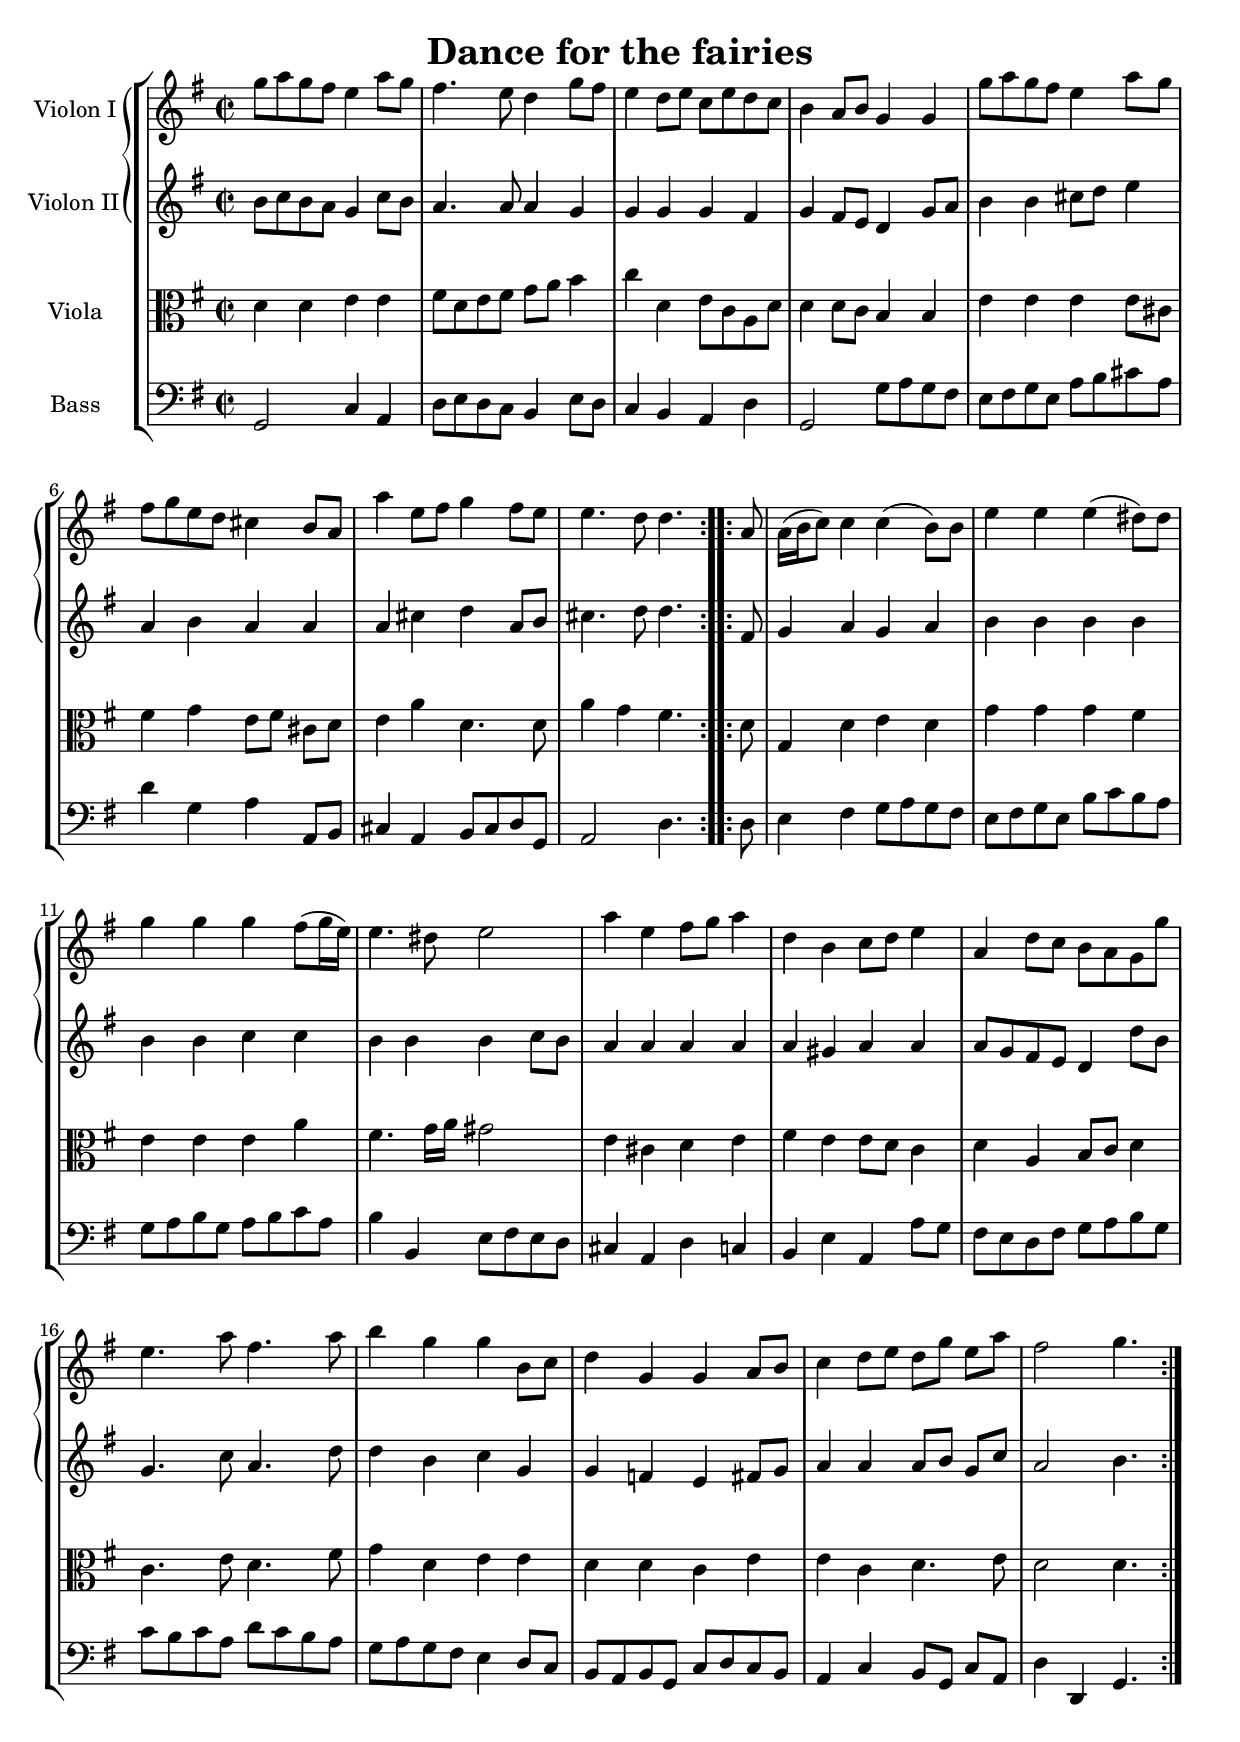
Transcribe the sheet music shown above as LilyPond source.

\version "2.18.2"

breaks = {}

#(set-global-staff-size 20)

\paper {
  #(set-paper-size "a4")
  print-page-number = ##f
  between-system-padding = #0.1
  between-system-space = #0.1
  ragged-last-bottom = ##f
  ragged-bottom = ##f
}

\version "2.18.2"

\header {
  title = "Dance for the fairies"
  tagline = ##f
}

global = {
  \key g \major
  \time 2/2
}

violinI = \relative c''' {
  \global
  
  \repeat volta 2 {
    g8 a g fis e4 a8 g
    fis4. e8 d4 g8 fis
    e4 d8 e c e d c
    b4 a8 b g4 g
    g'8 a g fis e4 a8 g
    
    fis g e d cis4 b8 a
    a'4 e8 fis g4 fis8 e
    e4. d8 d4.
  }
  \repeat volta 2 {
    a8 a16( b c8) c4 c( b8) b
    e4 e e( dis8) dis
    
    g4 g g fis8( g16 e)
    e4. dis8 e2
    a4 e fis8 g a4
    d,4 b c8 d e4
    a,4 d8 c b a g g'
    
    e4. a8 fis4. a8
    b4 g g b,8 c
    d4 g, g a8 b
    c4 d8 e d[ g] e a
    fis2 g4.
  }
}

violinII = \relative c'' {
  \global
  
  \repeat volta 2 {
    b8 c b a g4 c8 b
    a4. a8 a4 g
    g g g fis
    g fis8 e d4 g8 a
    b4 b cis8 d e4
    
    a, b a a
    a cis d a8 b
    cis4. d8 d4.
  }
  \repeat volta 2 {
    fis,8 g4 a g a
    b b b b
    b b c c
    b b b c8 b
    a4 a a a
    a gis a a
    a8 g fis e d4 d'8 b
    
    g4. c8 a4. d8
    d4 b c g
    g f e fis8 g
    a4 a a8[ b] g c
    a2 b4.
  }
}

viola = \relative c' {
  \global
  
  \repeat volta 2 {
    d4 d e e
    fis8 d e fis g a b4
    c d, e8 c a d
    d4 d8 c b4 b
    e e e e8 cis
    
    fis4 g e8[ fis] cis d
    e4 a d,4. d8
    a'4 g fis4.
  }
  \repeat volta 2 {
    d8 g,4 d' e d
    g g g fis
    
    e e e a
    fis4. g16 a gis2
    e4 cis d e
    fis e e8 d c4
    d a b8 c d4
    
    c4. e8 d4. fis8
    g4 d e e
    d d c e
    e c d4. e8
    d2 d4.
  }
}

bass = \relative c {
  \global
  
  \repeat volta 2 {
    g2 c4 a
    d8 e d c b4 e8 d
    c4 b a d
    g,2 g'8 a g fis
    e fis g e a b cis a
  
    d4 g, a a,8 b
    cis4 a b8 cis d g, 
    a2 d4.
  }
  \repeat volta 2 {
    d8 e4 fis g8 a g fis
    e fis g e b' c b a
    
    g a b g a b c a
    b4 b, e8 fis e d 
    cis4 a d c
    b e a, a'8 g
    fis e d fis g a b g
    
    c b c a d c b a
    g a g fis e4 d8 c 
    b a b g c d c b
    a4 c b8[ g] c a
    d4 d, g4.
  }
}

violinIPart = \new Staff \with {
  instrumentName = "Violon I"
} \violinI

violinIIPart = \new Staff \with {
  instrumentName = "Violon II"
} \violinII

violaPart = \new Staff \with {
  instrumentName = "Viola"
} { \clef alto \viola }

bassPart = \new Staff \with {
  instrumentName = "Bass"
} << { \clef "bass" \bass } \breaks >>

\score {
  \new StaffGroup  
  <<
    \new GrandStaff <<
      \violinIPart
      \violinIIPart
    >>
    \violaPart
    \bassPart
  >>
  \layout { }
}
